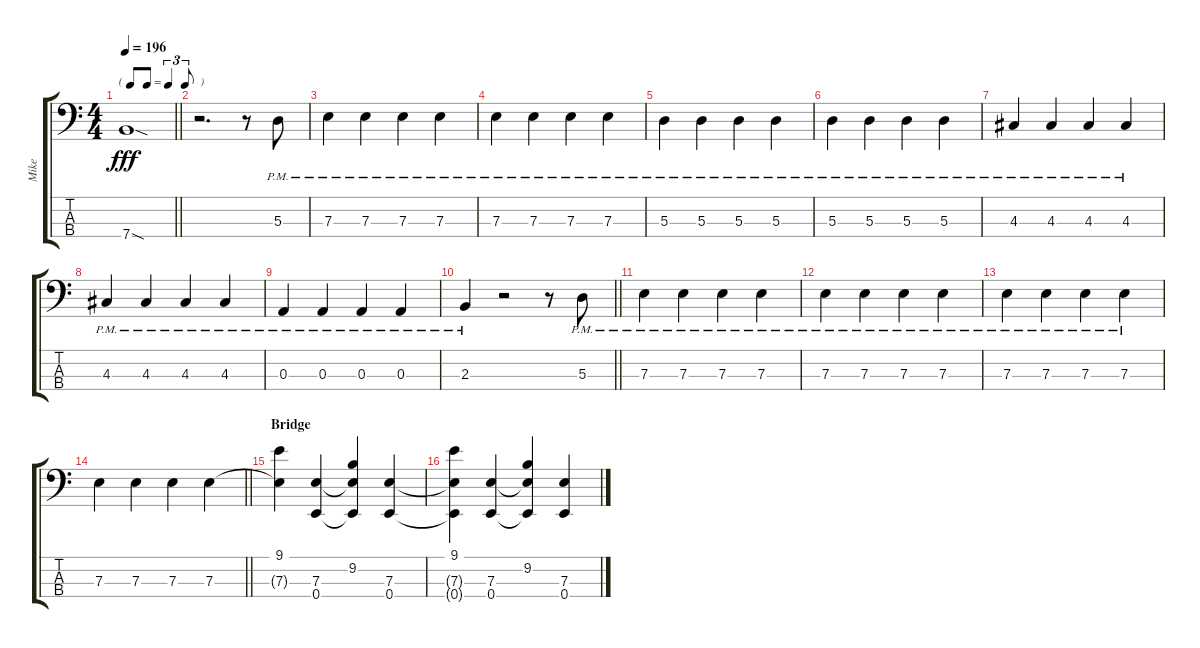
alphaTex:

\track ("Mike" "Mike") {instrument electricbasspick}
\staff {score tabs}
\tuning (G2 D2 A1 E1) {hide}
\ts (4 4)
\tf triplet8th
\tempo 196
\clef f4
\barLineRight lightlight
\ks c
7.4{sod}.1{dy fff} |
r.2{d} r.8 5.3{pm}.8 |
7.3{pm}.4 7.3{pm}.4 7.3{pm}.4 7.3{pm}.4 |
7.3{pm}.4 7.3{pm}.4 7.3{pm}.4 7.3{pm}.4 |
5.3{pm}.4 5.3{pm}.4 5.3{pm}.4 5.3{pm}.4 |
5.3{pm}.4 5.3{pm}.4 5.3{pm}.4 5.3{pm}.4 |
4.3{pm}.4 4.3{pm}.4 4.3{pm}.4 4.3{pm}.4 |
4.3{pm}.4 4.3{pm}.4 4.3{pm}.4 4.3{pm}.4 |
0.3{pm}.4 0.3{pm}.4 0.3{pm}.4 0.3{pm}.4 |
\barLineRight lightlight
2.3{pm}.4 r.2 r.8 5.3{pm}.8 |
7.3{pm}.4 7.3{pm}.4 7.3{pm}.4 7.3{pm}.4 |
7.3{pm}.4 7.3{pm}.4 7.3{pm}.4 7.3{pm}.4 |
7.3{pm}.4 7.3{pm}.4 7.3{pm}.4 7.3{pm}.4 |
\barLineRight lightlight
7.3.4 7.3.4 7.3.4 7.3.4 |
\section ("" "Bridge")
(9.1 7.3{t}).4 (7.3 0.4).4 (9.2 7.3{t} 0.4{t}).4 (7.3 0.4).4 |
(9.1 7.3{t} 0.4{t}).4 (7.3 0.4).4 (9.2 7.3{t} 0.4{t}).4 (7.3 0.4).4
